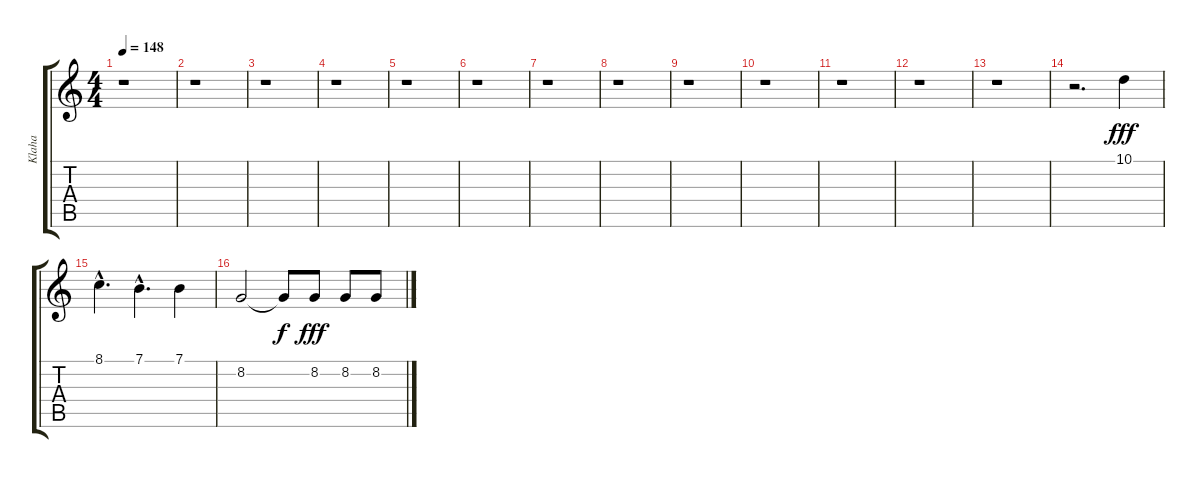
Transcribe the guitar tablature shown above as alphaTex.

\track ("Klaha" "Klaha") {instrument flute}
\staff {score tabs}
\tuning (E4 B3 G3 D3 A2 E2) {hide}
\ts (4 4)
\tempo 148
\clef g2
\ks c
r.1{dy fff} |
r.1 |
r.1 |
r.1 |
r.1 |
r.1 |
r.1 |
r.1 |
r.1 |
r.1 |
r.1 |
r.1 |
r.1 |
r.2{d} 10.1.4 |
8.1{hac}.4{d} 7.1{hac}.4{d} 7.1.4 |
8.2.2 8.2{t}.8{dy f} 8.2.8{dy fff} 8.2.8 8.2.8
